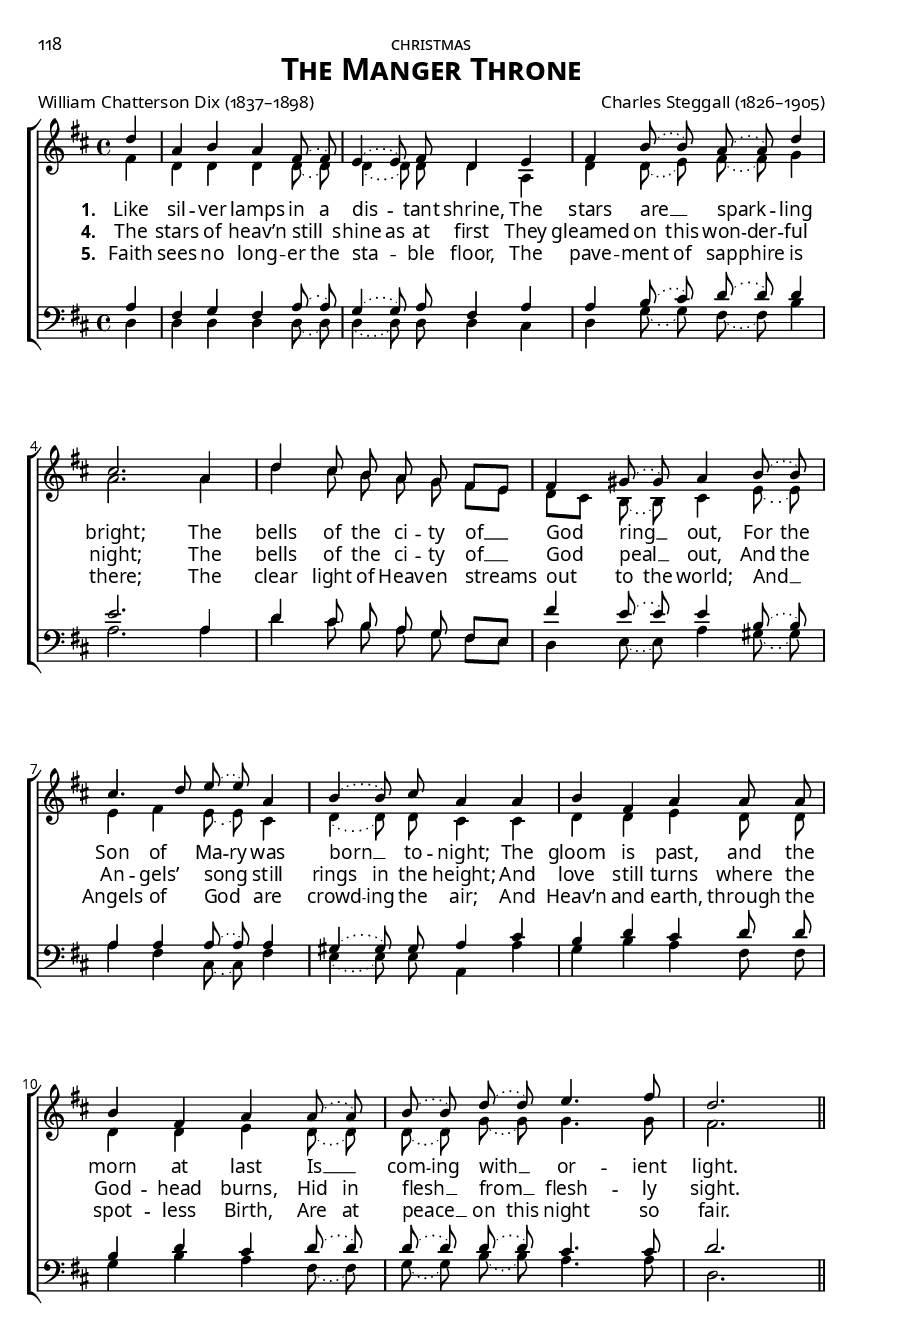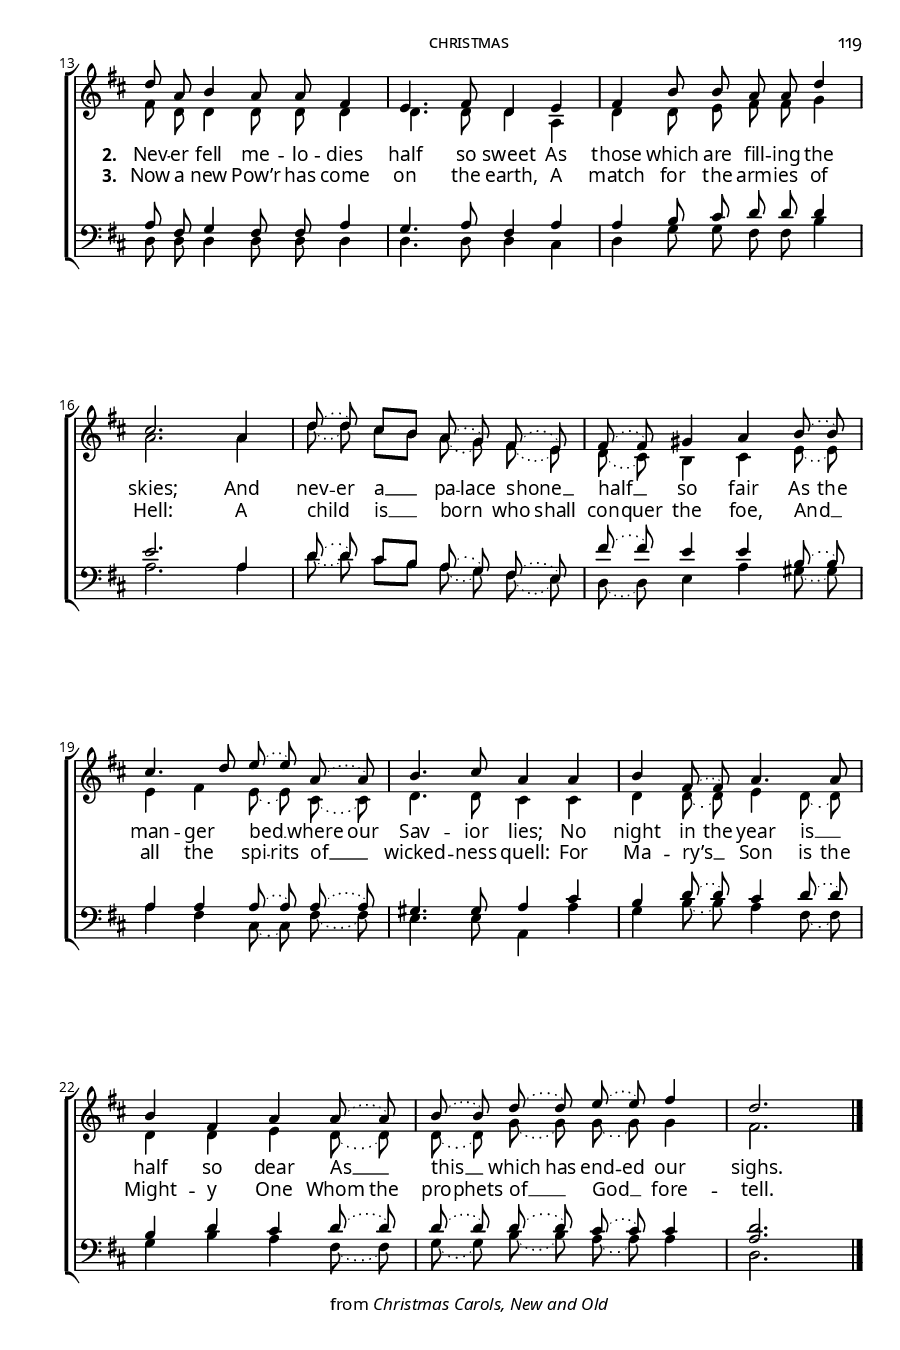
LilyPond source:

\version "2.14.2"
\include "util.ly"
\header {
  title = \markup{\override #'(font-name . "Garamond Premier Pro Semibold"){ \abs-fontsize #15 \smallCapsOldStyle"The Manger Throne"}}
  poet = \markup\oldStyleNum"William Chatterson Dix (1837–1898)"
  composer = \markup\oldStyleNum"Charles Steggall (1826–1905)"
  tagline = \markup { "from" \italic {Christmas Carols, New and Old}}
}
\paper {
  %print-all-headers = ##f
  paper-height = 9\in
  paper-width = 6\in
  indent = 0\in
  %system-system-spacing = #'((basic-distance . 10) (padding . 0))
  %system-system-spacing =
  %  #'((basic-distance . 0)
  %     (minimum-distance . 0)
  %     (padding . -0.35)
  %     (stretchability . 100))
  ragged-last-bottom = ##f
  ragged-bottom = ##f
  two-sided = ##t
  inner-margin = 0.5\in
  outer-margin = 0.25\in
  top-margin = 0.25\in
  bottom-margin = 0.25\in
  first-page-number = #118
  print-first-page-number = ##t
  headerLine = \markup{\override #'(font-name . "Garamond Premier Pro") \smallCapsOldStyle"christmas"}
  oddHeaderMarkup = \markup\fill-line{
     \override #'(font-name . "Garamond Premier Pro")\abs-fontsize #8.5
     \combine 
        \fill-line{"" \if \should-print-page-number
        \oldStylePageNum""
        }
        \fill-line{\headerLine}
  }
  evenHeaderMarkup = \markup {
     \override #'(font-name . "Garamond Premier Pro")\abs-fontsize #8.5
     \combine
        \if \should-print-page-number
        \oldStylePageNum""
        \fill-line{\headerLine}
  }
}
#(set-global-staff-size 15) \paper{ #(define fonts (make-pango-font-tree "GoudyOlSt BT" "Garamond Premier Pro" "Garamond Premier Pro" (/ 15 20))) }
global = {
  \key d \major
  \time 4/4
  \autoBeamOff
}

sopMusic = \relative c'' {
  \slurDotted 
  \partial 4 d4 |
  a b a fis8( fis) |
  e4( e8) fis8 d4 e |
  fis b8( b) a( a) d4 | \break
  
  cis2. a4 |
  d4 cis8 b a g fis[ e] |
  fis4 gis8( gis) a4 b8( b) | \break
  cis4. d8 e( e) a,4 |
  
  b4( b8) cis8 a4 a |
  b fis a a8 a | \break
  b4 fis a a8( a) |
  b8( b) d8( d) e4. fis8 |
  \partial 2. d2. \bar "||" \pageBreak
  
  d8 a b4 a8 a fis4 |
  e4. fis8 d4 e |
  fis4 b8 b a a d4 | \break
  cis2. a4 |
  
  d8( d) cis[ b] a( g) fis( e) |
  fis8( fis) gis4 a b8( b) | \break
  cis4. d8 e8( e) a,8( a) |
  b4. cis8 a4 a |
  
  b4 fis8( fis) a4. a8 | \break
  b4 fis a a8( a) |
  b( b) d8( d) e( e) fis4 |
  \partial 2. d2. \bar "|."
}
sopWords = \lyricmode {
  
}

altoMusic = \relative c' {
  \slurDotted 
  fis4 |
  d d d d8( d) |
  d4( d8) d8 d4 a |
  d d8( e) fis( fis) g4 |
  
  a2. a4 |
  d cis8 b a g fis[ e] |
  d[ cis] b8( b) cis4 e8( e) |
  e4 fis e8( e) cis4 |
  
  d4( d8) d8 cis4 cis |
  d d e d8 d |
  d4 d e d8( d) |
  d8( d) g8( g) g4. g8 |
  fis2. |
  
  fis8 d d4 d8 d d4 |
  d4. d8 d4 a |
  d d8 e fis fis g4 |
  a2. a4 |
  
  d8( d) cis[ b] a( g) fis( e) |
  d( cis) b4 cis e8( e) |
  e4 fis e8( e) cis8( cis) |
  d4. d8 cis4 cis |
  
  d4 d8( d) e4 d8( d) |
  d4 d e d8( d) |
  d( d) g8( g) g( g) g4 |
  fis2. \bar "|."
}
altoWords = \lyricmode {
  \dropLyricsV
  \set stanza = #"1. "
  \set associatedVoice = "sopranos"
  \set ignoreMelismata = ##t
  Like sil -- ver lamps in a 
  \unset ignoreMelismata
  dis -- tant shrine,
  \unset associatedVoice
  The stars are __ spark -- ling bright;
  The bells of the ci -- ty of __ God ring __ out,
  \set ignoreMelismata = ##t
  For the Son of Ma -- ry was born __ _ to -- night;
  \unset ignoreMelismata
  The gloom is past, and the morn at last
  \set ignoreMelismata = ##t
  Is __ _ com -- ing with __ _ or -- ient light.
  
  \unset ignoreMelismata
  \set stanza = #"2. "
  \set associatedVoice = "sopranos"
  Nev -- er fell me -- lo -- dies half so sweet As those which are fill -- ing the skies;
  \unset associatedVoice
  \set ignoreMelismata = ##t
  And nev -- er a __ _ pa -- lace shone __ _ half __ _ so fair
  As the man -- ger bed __ _ where our Sav -- ior lies;
  No night in the year is __ _ half so dear
  As __ _ this __ _ which has end -- ed our sighs.
}
altoWordsII = \lyricmode {
  \dropLyricsV
%\markup\italic
  \set stanza = #"4. "
  \set associatedVoice = "sopranos"
  The stars of heav’n still
  \set ignoreMelismata = ##t
  shine as at first
  \unset associatedVoice
  They gleamed on this won -- der -- ful night;
  \unset ignoreMelismata
  The bells of the ci -- ty of __ God peal __ out,
  \set ignoreMelismata = ##t
  And the An -- gels’ song _ still rings in the height;
  And love still turns where the God -- head burns,
  Hid in flesh __ _ from __ _ flesh -- ly sight.
  
  \unset ignoreMelismata
  \set stanza = #"3. "
  \set associatedVoice = "sopranos"
  Now a new Pow’r has come on the earth,
  \unset associatedVoice
  A match for the arm -- ies of Hell:
  A child is __ born
  \set ignoreMelismata = ##t
  who shall con -- quer the foe,
  And __ _ all the spi -- rits of __ _ wicked -- ness quell:
  For Ma -- ry’s __ _ Son is the Might -- y One
  Whom the pro -- phets of __ _ God __ _ fore -- tell.
}
altoWordsIII = \lyricmode {
  \dropLyricsV
  \set stanza = #"5. "
  \set ignoreMelismata = ##t
  \set associatedVoice = "sopranos"
  Faith sees no long -- er the
  sta -- _ ble floor,
  \unset associatedVoice
  The pave -- ment of sap -- phire is there;
  \unset ignoreMelismata
  The clear light of Heav -- en streams out
  \set ignoreMelismata = ##t
  to the world;
  And __ _ Angels of God _ are
  crowd -- ing the air;
  And Heav’n and earth, through the spot -- less Birth,
  Are at peace __ _ on this night so fair.
}
altoWordsIV = \lyricmode {
}
altoWordsV = \lyricmode {
}
altoWordsVI = \lyricmode {
}
tenorMusic = \relative c' {
  \slurDotted 
  a4 |
  fis g fis a8( a) |
  g4( g8) a8 fis4 a |
  a b8( cis) d( d) d4 |
  
  e2. a,4 |
  d cis8 b a g fis[ e] |
  fis'4 e8( e) e4 b8( b) |
  a4 a a8( a) a4 |
  
  gis4( gis8) gis8 a4 cis |
  b d cis d8 d |
  b4 d cis d8( d) |
  d8( d) d8( d) cis4. cis8 |
  d2. |
  
  a8 fis g4 fis8 fis a4 |
  g4. a8 fis4 a |
  a b8 cis d d d4 |
  e2. a,4 |
  
  d8( d) cis[ b] a( g) fis( e) |
  fis'8( fis) e4 e b8( b) |
  a4 a a8( a) a8( a) |
  gis4. gis8 a4 cis |
  
  b d8( d) cis4 d8( d) |
  b4 d cis d8( d) |
  d( d) d8( d) cis( cis) cis4 |
  <d a>2. \bar "|."
}
tenorWords = \lyricmode {

}

bassMusic = \relative c {
  \slurDotted 
  d4 |
  d d d d8( d) |
  d4( d8) d8 d4 cis |
  d g8( g) fis( fis) b4 |
  
  a2. a4 |
  d cis8 b a g fis[ e] |
  d4 e8( e) a4 gis8( gis) |
  a4 fis cis8( cis) fis4 |
  
  e4( e8) e8 a,4 a' |
  g b a fis8 fis |
  g4 b a fis8( fis) |
  g8( g) b8( b) a4. a8 |
  d,2. |
  
  d8 d d4 d8 d d4 |
  d4. d8 d4 cis |
  d g8 g fis fis b4 |
  a2. a4 |
  
  d8( d) cis[ b] a( g) fis( e) |
  d8( d) e4 a gis8( gis) |
  a4 fis cis8( cis) fis8( fis) |
  e4. e8 a,4 a' |
  
  g b8( b) a4 fis8( fis) |
  g4 b a fis8( fis) |
  g8( g) b8( b) a( a) a4 |
  d,2. \bar "|."
}
bassWords = \lyricmode {

}

pianoRH = \relative c' {
  
}
pianoLH = \relative c' {
  
}

\score {
  <<
   \new ChoirStaff <<
%    \new Lyrics = sopranos \with { \override VerticalAxisGroup #'nonstaff-relatedstaff-spacing = #'((basic-distance . 1)) }
    \new Staff = women <<
      \new Voice = "sopranos" { \voiceOne << \global \sopMusic >> }
      \new Voice = "altos" { \voiceTwo << \global \altoMusic >> }
    >>
   \new Staff = men <<
      \clef bass
      \new Voice = "tenors" { \voiceOne << \global \tenorMusic >> }
      \new Voice = "basses" { \voiceTwo << \global \bassMusic >> }
    >>
    \new Lyrics \with { alignAboveContext = #"women" \override VerticalAxisGroup #'nonstaff-relatedstaff-spacing = #'((basic-distance . 1))} \lyricsto "sopranos" \sopWords
     \new Lyrics = "altosVI"  \with { alignBelowContext = #"women" \override VerticalAxisGroup #'nonstaff-relatedstaff-spacing = #'((basic-distance . 1))} \lyricsto "altos" \altoWordsVI
    \new Lyrics = "altosV"  \with { alignBelowContext = #"women" \override VerticalAxisGroup #'nonstaff-relatedstaff-spacing = #'((basic-distance . 1))} \lyricsto "altos" \altoWordsV
    \new Lyrics = "altosIV"  \with { alignBelowContext = #"women" \override VerticalAxisGroup #'nonstaff-relatedstaff-spacing = #'((basic-distance . 1))} \lyricsto "altos" \altoWordsIV
    \new Lyrics = "altosIII"  \with { alignBelowContext = #"women" \override VerticalAxisGroup #'nonstaff-relatedstaff-spacing = #'((basic-distance . 1))} \lyricsto "altos" \altoWordsIII
    \new Lyrics = "altosII"  \with { alignBelowContext = #"women" \override VerticalAxisGroup #'nonstaff-relatedstaff-spacing = #'((basic-distance . 1))} \lyricsto "altos" \altoWordsII
    \new Lyrics = "altos"  \with { alignBelowContext = #"women" \override VerticalAxisGroup #'nonstaff-relatedstaff-spacing = #'((basic-distance . 1))} \lyricsto "altos" \altoWords
    \new Lyrics \with { alignAboveContext = #"men" \override VerticalAxisGroup #'nonstaff-relatedstaff-spacing = #'((basic-distance . 1)) } \lyricsto "tenors" \tenorWords
    \new Lyrics \with { alignBelowContext = #"men" \override VerticalAxisGroup #'nonstaff-relatedstaff-spacing = #'((basic-distance . 1)) } \lyricsto "basses" \bassWords
  >>
%    \new PianoStaff << \new Staff { \new Voice { \pianoRH } } \new Staff { \clef "bass" \pianoLH } >>
  >>
  \layout {
    \context {
      \Score
      %\override SpacingSpanner #'base-shortest-duration = #(ly:make-moment 1 8)
      %\override SpacingSpanner #'common-shortest-duration = #(ly:make-moment 1 4)
    }
    \context {
      % Remove all empty staves
      % \Staff \RemoveEmptyStaves \override VerticalAxisGroup #'remove-first = ##t
    }
    \context {
      \Lyrics
      \override LyricText #'X-offset = #center-on-word
    }
  }
  \midi {
    \tempo 4 = 105
    \set Staff.midiInstrument = "piccolo"
  
    \context {
      \Voice
      \remove "Dynamic_performer"
    }
  }
}
